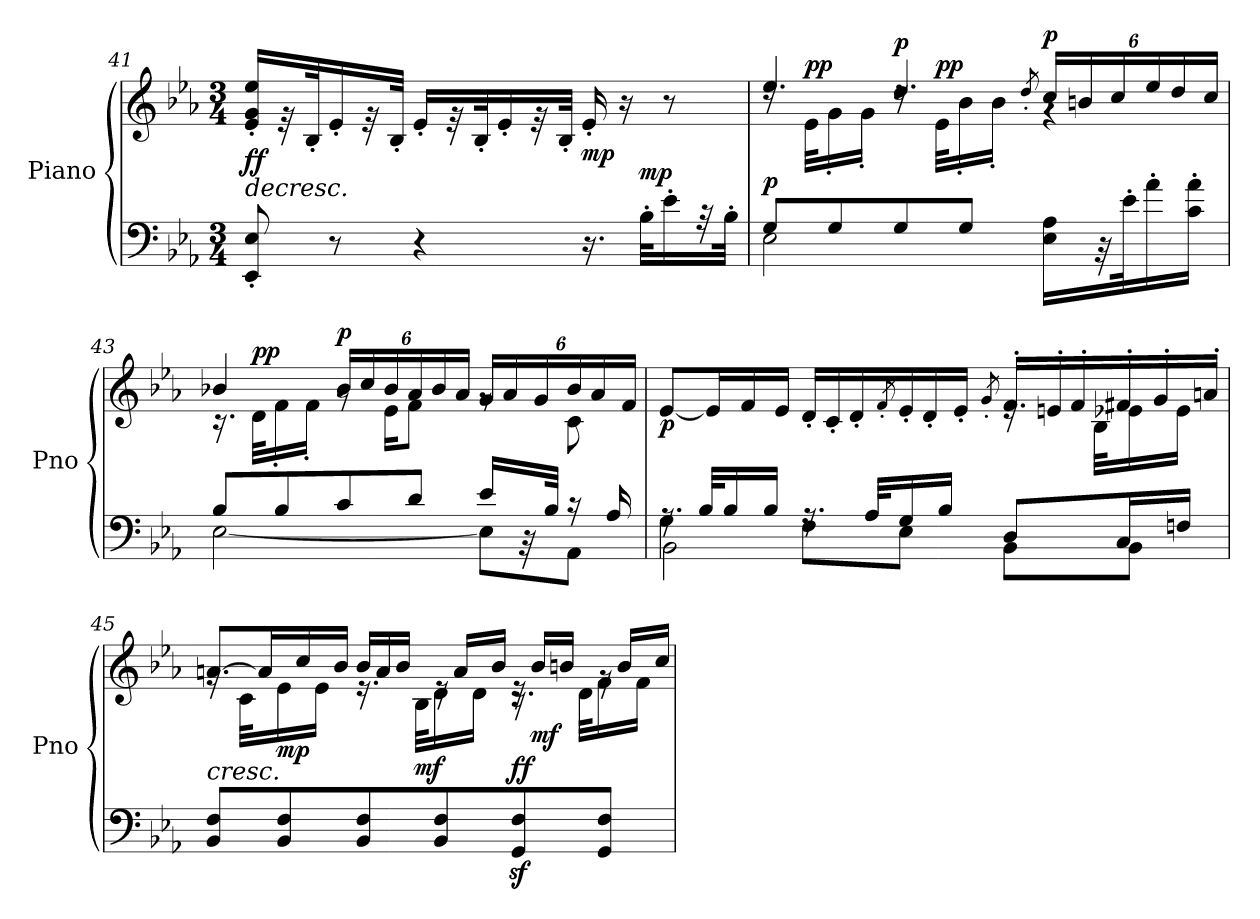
**kern	**kern	**dynam
*part1	*part1	*part1
*staff2	*staff1	*staff1/2
*I"Piano	*	*
*I'Pno	*	*
!!LO:LB:g=z
*clefF4	*clefG2	*
*k[b-e-a-]	*k[b-e-a-]	*
*M3/4	*M3/4	*
=41	=41	=41
!	!	!LO:HP:b
!	!	!LO:DY:n=1:b
8EE-/' 8E-/'	16e-/' 16g/' 16ee-/'LL	> ff
.	32r	.
.	32B-'/K	.
8r	16e-'/	.
.	32r	.
.	32B-'/JJk	.
4r	16e-'/LL	.
.	32r	.
.	32B-'/K	.
.	16e-'/	.
.	32r	.
.	32B-'/JJk	.
!	!	!LO:DY:n=2:b
16.r	16e-'/	mp
.	16r	.
!	!	!LO:DY:n=3:a=2
32B-'\KLL	.	mp
16e-'\	8r	]
32rA	.	.
32B-'\JJk	.	.
=42	=42	=42
*^	*^	*
!	!	!	!	!LO:DY:a=2
8G/L	2E-\	4ee-/	16.rdd	p
!	!	!	!	!LO:DY:a
.	.	.	32e-\KLL	pp
8G/	.	.	16g'\	.
.	.	.	16g'\JJ	.
!	!	!	!	!LO:DY:a
8G/	.	4dd/	16.rdd	p
!	!	!	!	!LO:DY:a
.	.	.	32e-\KLL	pp
8G/J	.	.	16b-'\	.
.	.	.	16b-'\JJ	.
.	.	8qdd'/	.	.
*	*	*Xbrackettup	*	*
!	!	!	!	!LO:DY:a
16E-\ 16A-\LL	4rGGyy	24cc/LL	4rg	p
.	.	24bn/	.	.
32rBB	.	.	.	.
.	.	24cc/	.	.
32e-'\K	.	.	.	.
16a-'\	.	24ee-/	.	.
.	.	24dd/	.	.
16c\' 16a-\'JJ	.	.	.	.
.	.	24cc/JJ	.	.
=43	=43	=43	=43	=43
8B-/L	[2E-\	4b-X/	16.r	.
!	!	!	!	!LO:DY:a
.	.	.	32d\KLL	pp
8B-/	.	.	16f'\	.
.	.	.	16f'\JJ	.
*	*	*	*Xtuplet	*
!	!	!	!	!LO:DY:a
8c/	.	24b-/LL	12rg	p
.	.	24cc/	.	.
.	.	24b-/	24e-\KL	.
8d/J	.	24a-/	12f\J	.
.	.	24b-/	.	.
.	.	24a-/JJ	24rgyy	.
*	*	*tuplet	*	*
16e-/LL	8E-\L]	24g/LL	8rg	.
.	.	24a-/	.	.
32rBB	.	.	.	.
.	.	24g/	.	.
32B-/JJk	.	.	.	.
16r	8AA-\J	24b-/	8c\	.
.	.	24a-/	.	.
16A-/	.	.	.	.
.	.	24f/JJ	.	.
!!LO:LB:g=z	!!
=44	=44	=44	=44	=44
*	*^	*	*	*
!	!	!	!	!	!LO:DY:b
16.rA	4G\	2BB-\	[10e-/L	2reyy	p
32B-/KLL	.	.	.	.	.
.	.	.	20e-/L]	.	.
16B-/	.	.	.	.	.
.	.	.	20f/	.	.
16B-/JJ	.	.	.	.	.
.	.	.	20e-/JJ	.	.
16.rA	8F\L	.	24d'/LL	.	.
.	.	.	24c'/	.	.
.	.	.	24d'/	.	.
32A-/KLL	.	.	.	.	.
.	.	.	8qf'/	.	.
16G/	8E-\J	.	24e-'/	.	.
.	.	.	24d'/	.	.
16B-/JJ	.	.	.	.	.
.	.	.	24e-'/JJ	.	.
.	.	.	8qg'/	.	.
8D/L	8BB-\L	4rBBBByy	24f'/LL	16.re	.
.	.	.	24en'/	.	.
.	.	.	24f'/	.	.
.	.	.	.	32B-\KLL	.
16C/L	8BB-\J	.	24f#X'/	16e-X\	.
.	.	.	24g'/	.	.
16Fn/JJ	.	.	.	16e-\JJ	.
.	.	.	24an'/JJ	.	.
*v	*v	*v	*	*	*
=45	=45	=45	=45
!LO:TX:a:i:t=cresc.	!	!	!
8BB-/ 8F/L	[10an/L	16.rg	.
.	.	32c\KLL	.
.	20a/L]	.	.
!	!	!	!LO:DY:b
8BB-/ 8F/	.	16e-\	mp
.	20cc/	.	.
.	.	16e-\JJ	.
.	20b-/JJ	.	.
8BB-/ 8F/	24b-/LL	16.re	.
.	24a/	.	.
.	24b-/JJ	.	.
!	!	!	!LO:DY:b
.	.	32B-\KLL	mf
*	*brackettup	*	*
8BB-/ 8F/	24re	16d\	.
.	24a/LL	.	.
.	.	16d\JJ	.
.	24b-/JJ	.	.
!	!	!	!LO:DY:a=2
8GG/z> 8F/z>	24re	16.rc	ff
!	!	!	!LO:DY:b
.	24b-/LL	.	mf
.	24bn/JJ	.	.
.	.	32d\KLL	.
8GG/ 8F/J	24rg	16f\	.
.	24b/LL	.	.
.	.	16f\JJ	.
.	24cc/JJ	.	.
*	*v	*v	*
=	=	=
*-	*-	*-
